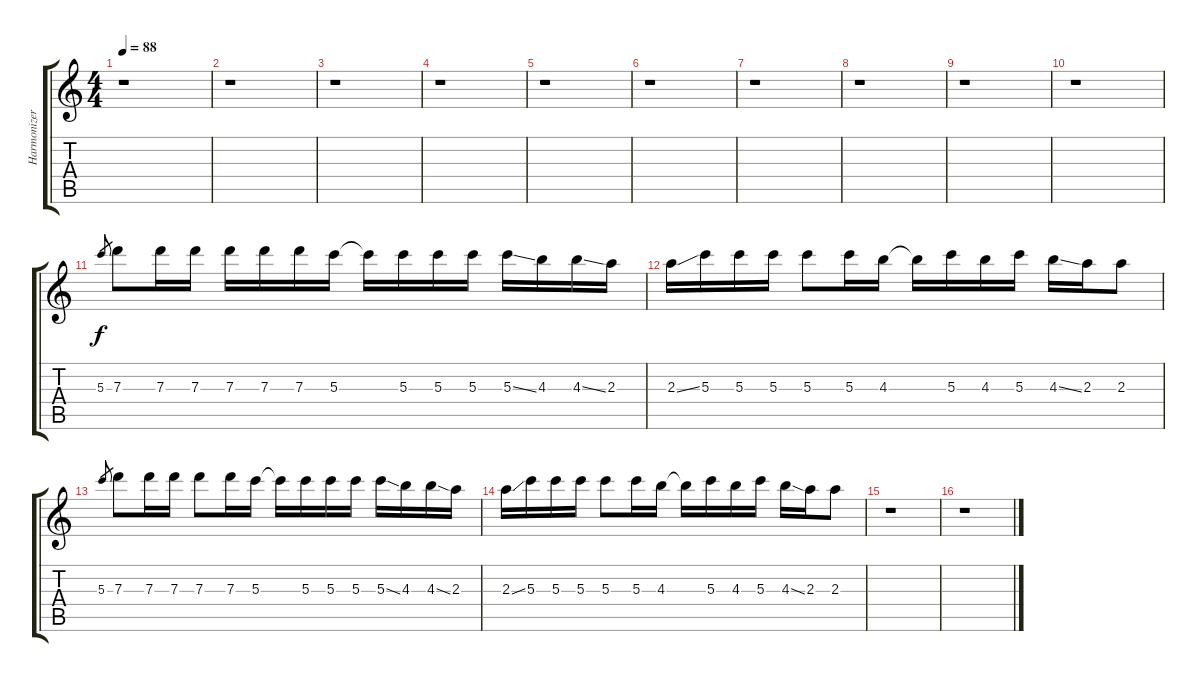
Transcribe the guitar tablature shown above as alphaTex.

\track ("Harmonizer 8va" "Harmonizer") {instrument overdrivenguitar}
\staff {score tabs}
\tuning (E5 B4 G4 D4 A3 D3) {hide}
\ts (4 4)
\tempo 88
\clef g2
\ks c
r.1{dy f} |
r.1 |
r.1 |
r.1 |
r.1 |
r.1 |
r.1 |
r.1 |
r.1 |
r.1 |
5.3.8{gr} 7.3.8 7.3.16 7.3.16 7.3.16 7.3.16 7.3.16 5.3.16 5.3{t}.16 5.3.16 5.3.16 5.3.16 5.3{ss}.16 4.3.16 4.3{ss}.16 2.3.16 |
2.3{ss}.16 5.3.16 5.3.16 5.3.16 5.3.8 5.3.16 4.3.16 4.3{t}.16 5.3.16 4.3.16 5.3.16 4.3{ss}.16 2.3.16 2.3.8 |
5.3.8{gr} 7.3.8 7.3.16 7.3.16 7.3.8 7.3.16 5.3.16 5.3{t}.16 5.3.16 5.3.16 5.3.16 5.3{ss}.16 4.3.16 4.3{ss}.16 2.3.16 |
2.3{ss}.16 5.3.16 5.3.16 5.3.16 5.3.8 5.3.16 4.3.16 4.3{t}.16 5.3.16 4.3.16 5.3.16 4.3{ss}.16 2.3.16 2.3.8 |
r.1 |
r.1
